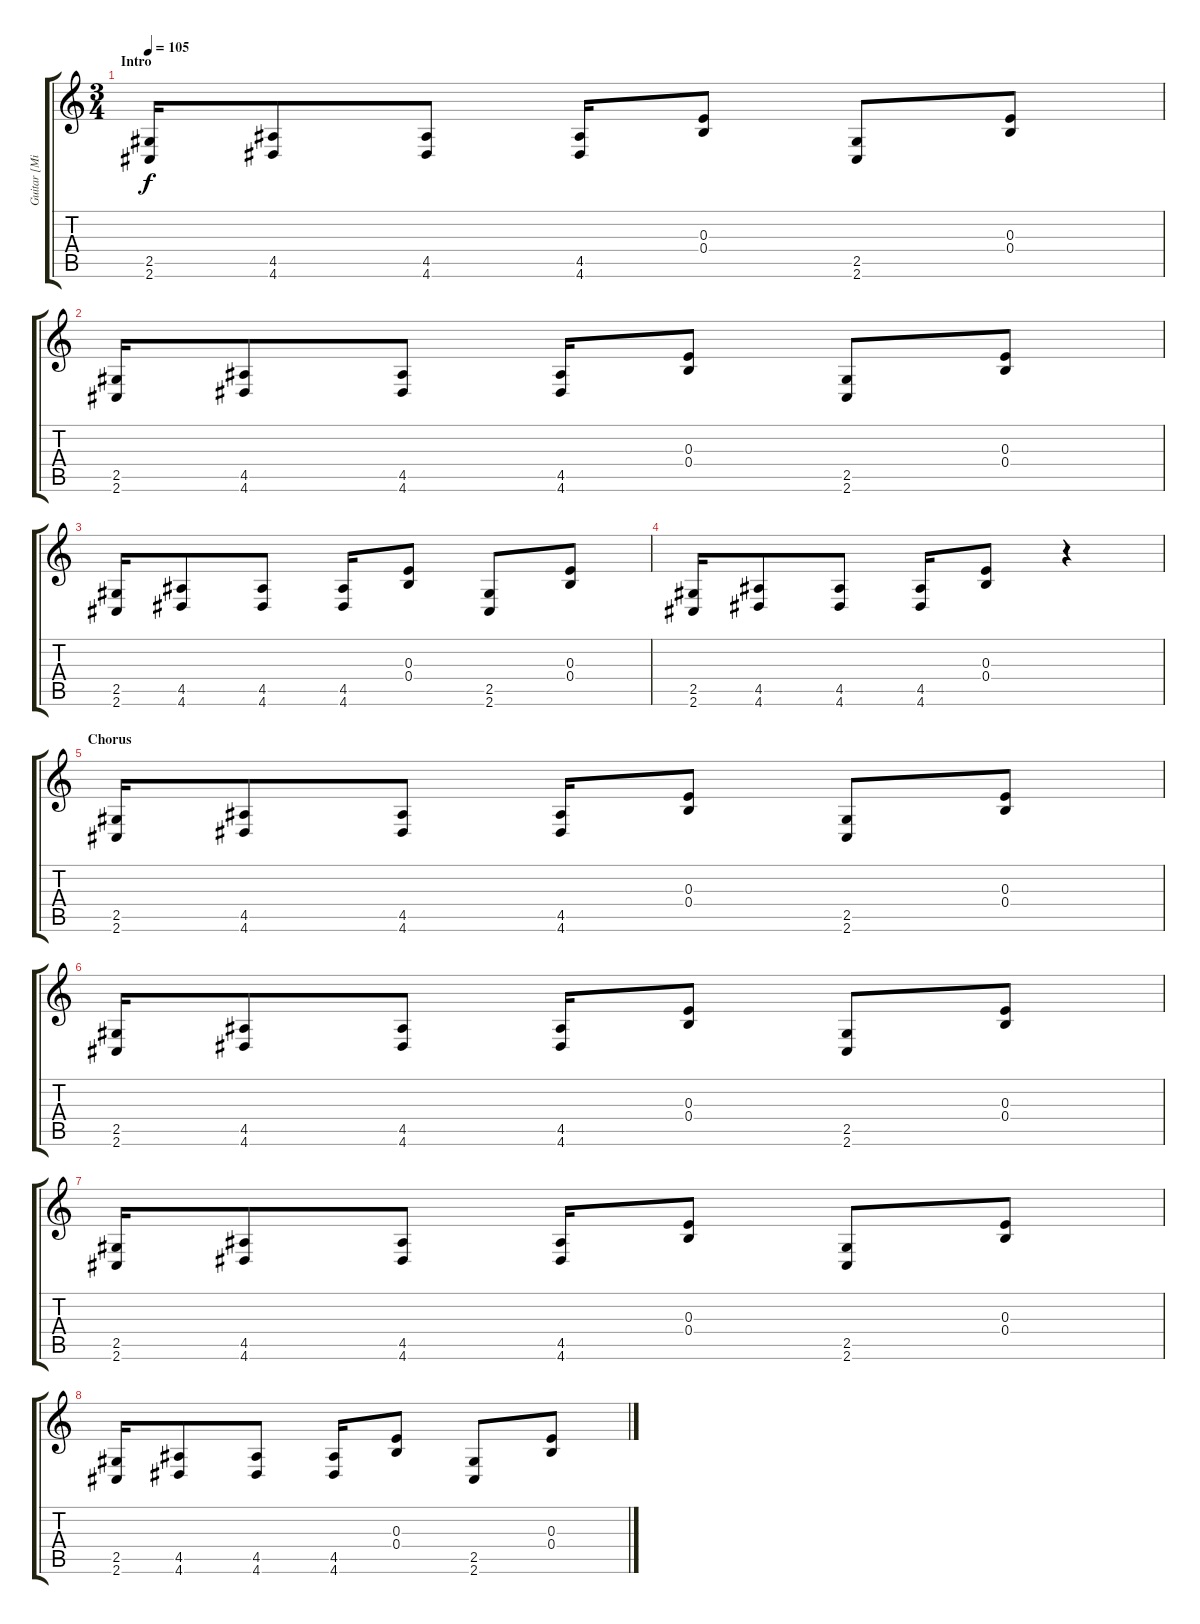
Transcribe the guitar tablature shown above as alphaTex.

\track ("Guitar [Mike Smith]" "Guitar [Mi") {instrument distortionguitar}
\staff {score tabs}
\tuning (Db4 Ab3 E3 B2 Gb2 B1) {hide}
\ts (3 4)
\section ("" "Intro")
\tempo 105
\clef g2
\ks c
(2.5 2.6).16{dy f volume 9 balance 0 instrument distortionguitar} (4.5 4.6).8 (4.5 4.6).8 (4.5 4.6).16 (0.3 0.4).8 (2.5 2.6).8 (0.3 0.4).8 |
(2.5 2.6).16 (4.5 4.6).8 (4.5 4.6).8 (4.5 4.6).16 (0.3 0.4).8 (2.5 2.6).8 (0.3 0.4).8 |
(2.5 2.6).16 (4.5 4.6).8 (4.5 4.6).8 (4.5 4.6).16 (0.3 0.4).8 (2.5 2.6).8 (0.3 0.4).8 |
(2.5 2.6).16 (4.5 4.6).8 (4.5 4.6).8 (4.5 4.6).16 (0.3 0.4).8 r.4 |
\section ("" "Chorus")
(2.5 2.6).16{volume 13 balance 8} (4.5 4.6).8 (4.5 4.6).8 (4.5 4.6).16 (0.3 0.4).8 (2.5 2.6).8 (0.3 0.4).8 |
(2.5 2.6).16 (4.5 4.6).8 (4.5 4.6).8 (4.5 4.6).16 (0.3 0.4).8 (2.5 2.6).8 (0.3 0.4).8 |
(2.5 2.6).16 (4.5 4.6).8 (4.5 4.6).8 (4.5 4.6).16 (0.3 0.4).8 (2.5 2.6).8 (0.3 0.4).8 |
(2.5 2.6).16 (4.5 4.6).8 (4.5 4.6).8 (4.5 4.6).16 (0.3 0.4).8 (2.5 2.6).8 (0.3 0.4).8
